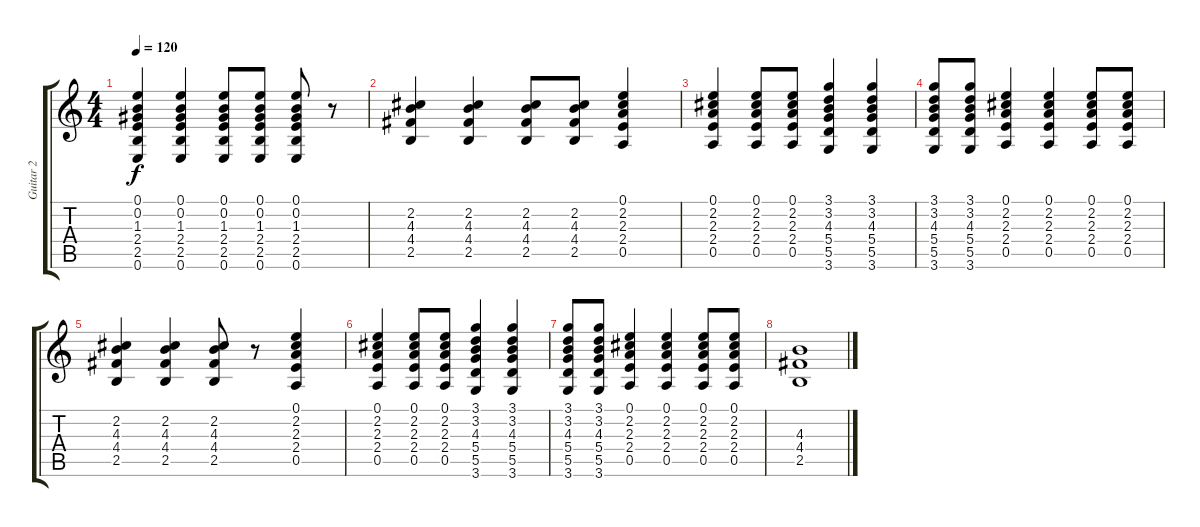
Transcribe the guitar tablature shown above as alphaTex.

\track ("Guitar 2" "Guitar 2") {instrument acousticguitarsteel}
\staff {score tabs}
\tuning (E4 B3 G3 D3 A2 E2) {hide}
\ts (4 4)
\tempo 120
\clef g2
\ks c
(0.1 0.2 1.3 2.4 2.5 0.6).4{dy f} (0.1 0.2 1.3 2.4 2.5 0.6).4 (0.1 0.2 1.3 2.4 2.5 0.6).8 (0.1 0.2 1.3 2.4 2.5 0.6).8 (0.1 0.2 1.3 2.4 2.5 0.6).8 r.8 |
(2.2 4.3 4.4 2.5).4 (2.2 4.3 4.4 2.5).4 (2.2 4.3 4.4 2.5).8 (2.2 4.3 4.4 2.5).8 (0.1 2.2 2.3 2.4 0.5).4 |
(0.1 2.2 2.3 2.4 0.5).4 (0.1 2.2 2.3 2.4 0.5).8 (0.1 2.2 2.3 2.4 0.5).8 (3.1 3.2 4.3 5.4 5.5 3.6).4 (3.1 3.2 4.3 5.4 5.5 3.6).4 |
(3.1 3.2 4.3 5.4 5.5 3.6).8 (3.1 3.2 4.3 5.4 5.5 3.6).8 (0.1 2.2 2.3 2.4 0.5).4 (0.1 2.2 2.3 2.4 0.5).4 (0.1 2.2 2.3 2.4 0.5).8 (0.1 2.2 2.3 2.4 0.5).8 |
(2.2 4.3 4.4 2.5).4 (2.2 4.3 4.4 2.5).4 (2.2 4.3 4.4 2.5).8 r.8 (0.1 2.2 2.3 2.4 0.5).4 |
(0.1 2.2 2.3 2.4 0.5).4 (0.1 2.2 2.3 2.4 0.5).8 (0.1 2.2 2.3 2.4 0.5).8 (3.1 3.2 4.3 5.4 5.5 3.6).4 (3.1 3.2 4.3 5.4 5.5 3.6).4 |
(3.1 3.2 4.3 5.4 5.5 3.6).8 (3.1 3.2 4.3 5.4 5.5 3.6).8 (0.1 2.2 2.3 2.4 0.5).4 (0.1 2.2 2.3 2.4 0.5).4 (0.1 2.2 2.3 2.4 0.5).8 (0.1 2.2 2.3 2.4 0.5).8 |
(4.3 4.4 2.5).1
